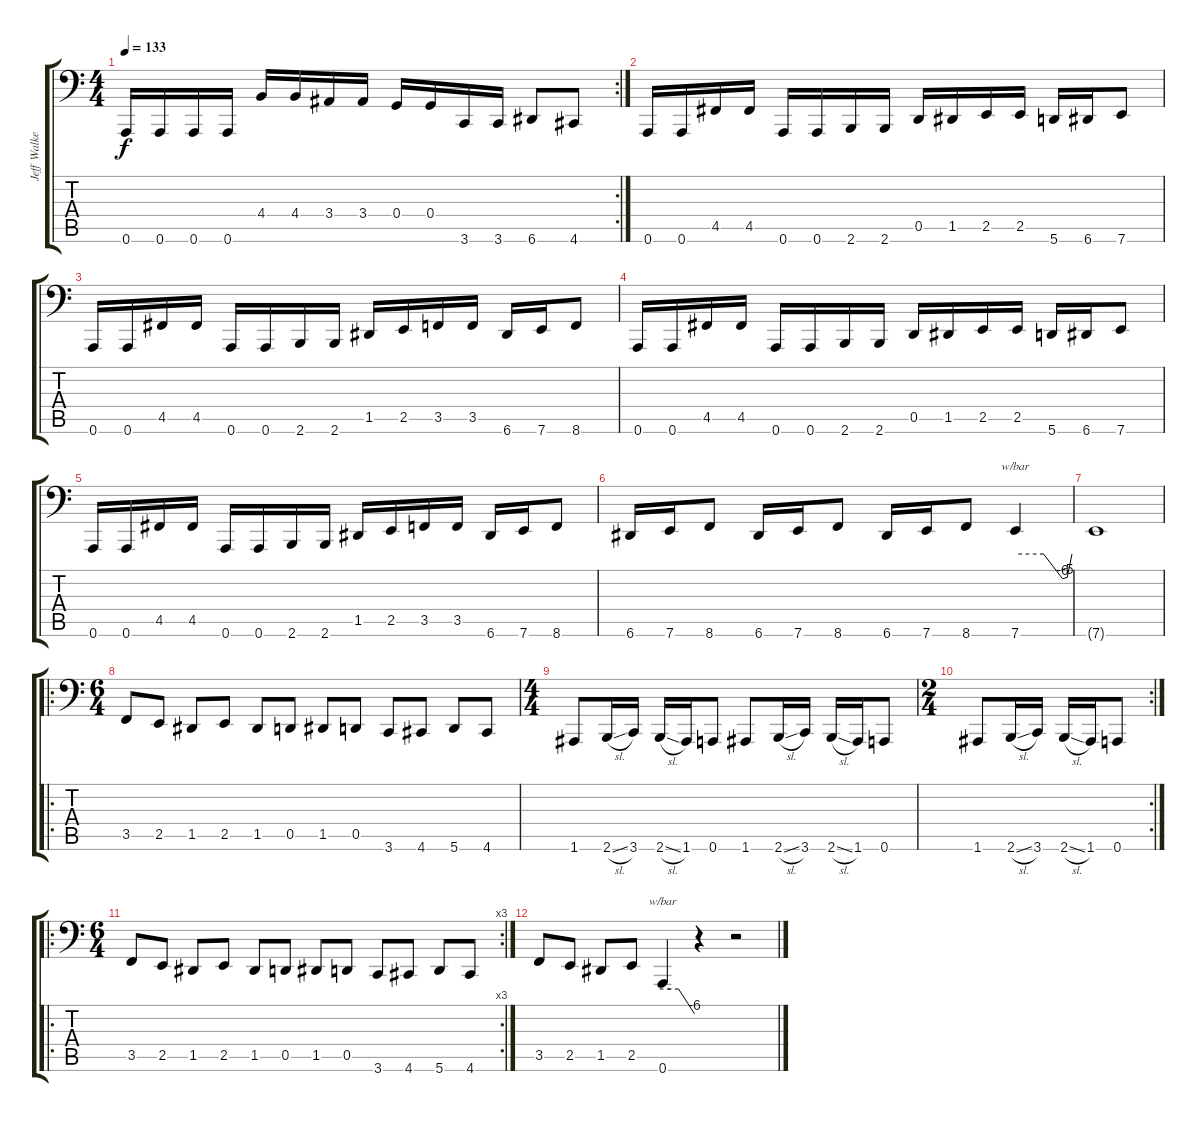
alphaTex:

\track ("Jeff Walker" "Jeff Walke") {instrument electricbasspick}
\staff {score tabs}
\tuning (Bb2 F2 C2 G1 D1 A0) {hide}
\rc 2
\ts (4 4)
\tempo 133
\clef f4
\ks c
0.6.16{dy f} 0.6.16 0.6.16 0.6.16 4.4.16 4.4.16 3.4.16 3.4.16 0.4.16 0.4.16 3.6.16 3.6.16 6.6.8 4.6.8 |
0.6.16 0.6.16 4.5.16 4.5.16 0.6.16 0.6.16 2.6.16 2.6.16 0.5.16 1.5.16 2.5.16 2.5.16 5.6.16 6.6.16 7.6.8 |
0.6.16 0.6.16 4.5.16 4.5.16 0.6.16 0.6.16 2.6.16 2.6.16 1.5.16 2.5.16 3.5.16 3.5.16 6.6.16 7.6.16 8.6.8 |
0.6.16 0.6.16 4.5.16 4.5.16 0.6.16 0.6.16 2.6.16 2.6.16 0.5.16 1.5.16 2.5.16 2.5.16 5.6.16 6.6.16 7.6.8 |
0.6.16 0.6.16 4.5.16 4.5.16 0.6.16 0.6.16 2.6.16 2.6.16 1.5.16 2.5.16 3.5.16 3.5.16 6.6.16 7.6.16 8.6.8 |
6.6.16 7.6.16 8.6.8 6.6.16 7.6.16 8.6.8 6.6.16 7.6.16 8.6.8 7.6.4{tbe (custom default 0 0 30 0 50 -24 55 -20 60 0)} |
7.6{t}.1 |
\ro
\ts (6 4)
3.5.8 2.5.8 1.5.8 2.5.8 1.5.8 0.5.8 1.5.8 0.5.8 3.6.8 4.6.8 5.6.8 4.6.8 |
\ts (4 4)
1.6.8 2.6{sl}.16 3.6.16 2.6{sl}.16 1.6.16 0.6.8 1.6.8 2.6{sl}.16 3.6.16 2.6{sl}.16 1.6.16 0.6.8 |
\rc 2
\ts (2 4)
1.6.8 2.6{sl}.16 3.6.16 2.6{sl}.16 1.6.16 0.6.8 |
\ro
\rc 3
\ts (6 4)
3.5.8 2.5.8 1.5.8 2.5.8 1.5.8 0.5.8 1.5.8 0.5.8 3.6.8 4.6.8 5.6.8 4.6.8 |
3.5.8 2.5.8 1.5.8 2.5.8 0.6.4{tbe (custom default 0 0 15 0 30 0 60 -24)} r.4 r.2
